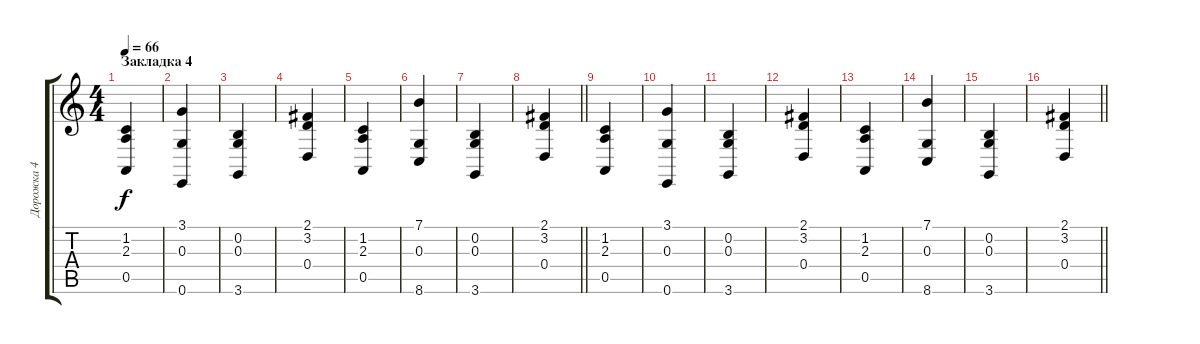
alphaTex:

\track ("Дорожка 4" "Дорожка 4") {instrument cello}
\staff {score tabs}
\tuning (E4 B3 G3 D3 A2 E2) {hide}
\ts (4 4)
\section ("" "Закладка 4")
\tempo 66
\clef g2
\ks c
(1.2 2.3 0.5).4{dy f} |
(3.1 0.3 0.6).4 |
(0.2 0.3 3.6).4 |
(2.1 3.2 0.4).4 |
(1.2 2.3 0.5).4 |
(7.1 0.3 8.6).4 |
(0.2 0.3 3.6).4 |
\barLineRight lightlight
(2.1 3.2 0.4).4 |
(1.2 2.3 0.5).4 |
(3.1 0.3 0.6).4 |
(0.2 0.3 3.6).4 |
(2.1 3.2 0.4).4 |
(1.2 2.3 0.5).4 |
(7.1 0.3 8.6).4 |
(0.2 0.3 3.6).4 |
\barLineRight lightlight
(2.1 3.2 0.4).4
